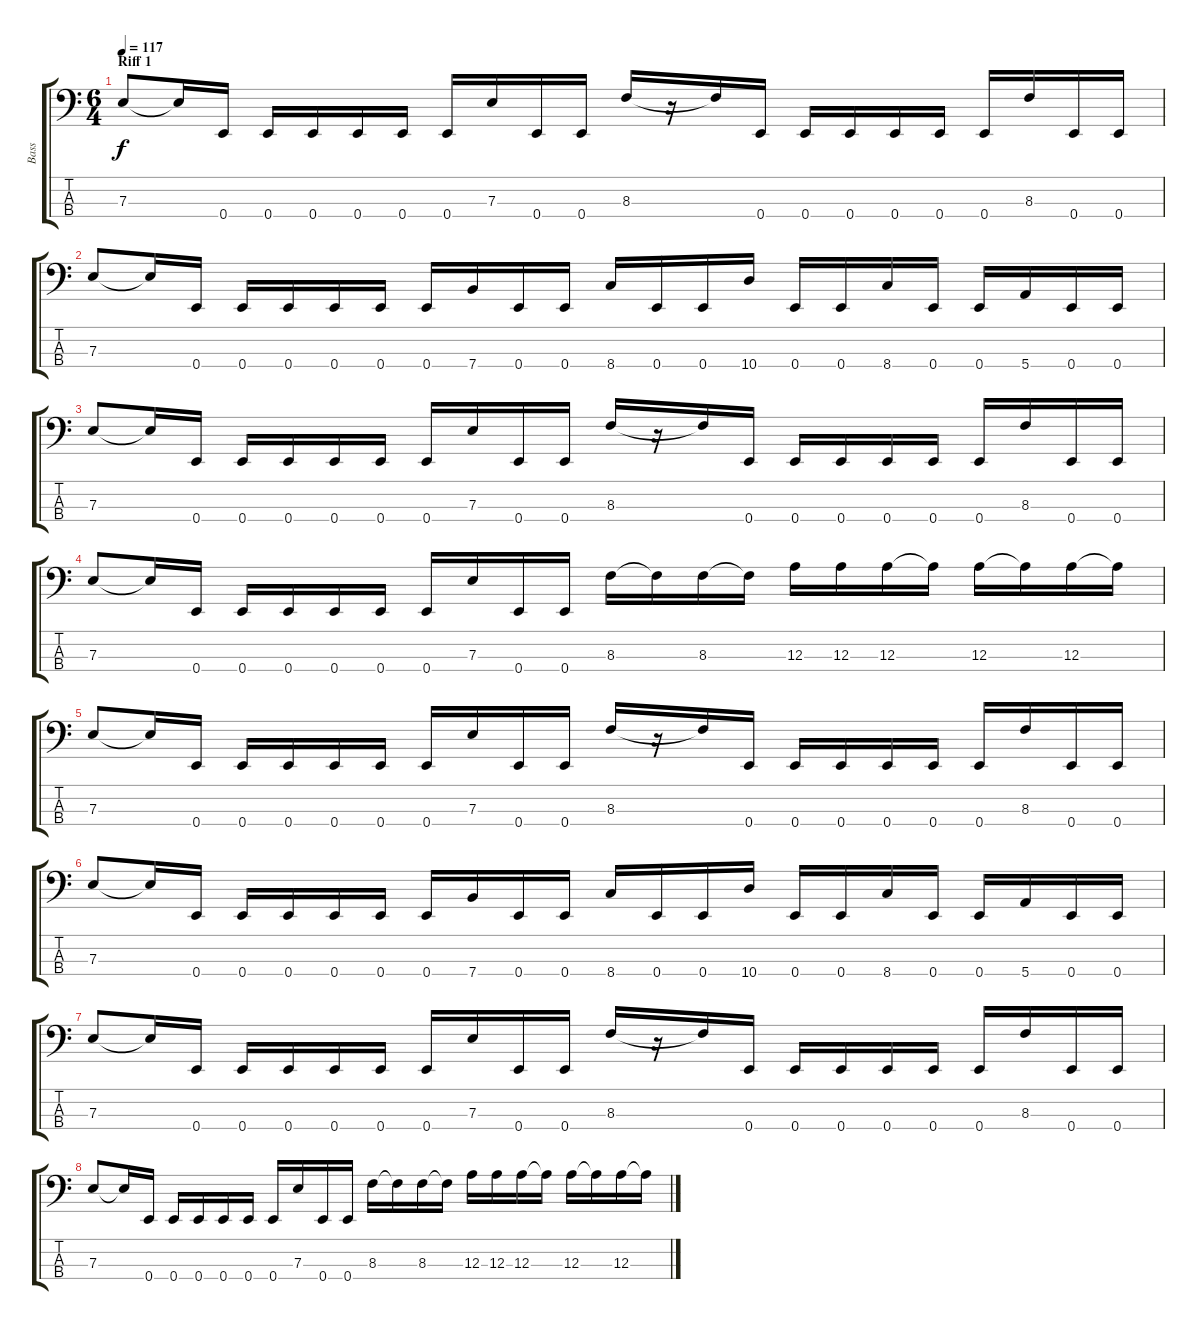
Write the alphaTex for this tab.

\track ("Bass" "Bass") {instrument electricbasspick}
\staff {score tabs}
\tuning (G2 D2 A1 E1) {hide}
\ts (6 4)
\section ("" "Riff 1 ")
\tempo 117
\clef f4
\ks c
7.3.8{dy f instrument electricbasspick} 7.3{t}.16 0.4.16 0.4.16 0.4.16 0.4.16 0.4.16 0.4.16 7.3.16 0.4.16 0.4.16 8.3.16 r.16 8.3{t}.16 0.4.16 0.4.16 0.4.16 0.4.16 0.4.16 0.4.16 8.3.16 0.4.16 0.4.16 |
7.3.8 7.3{t}.16 0.4.16 0.4.16 0.4.16 0.4.16 0.4.16 0.4.16 7.4.16 0.4.16 0.4.16 8.4.16 0.4.16 0.4.16 10.4.16 0.4.16 0.4.16 8.4.16 0.4.16 0.4.16 5.4.16 0.4.16 0.4.16 |
7.3.8 7.3{t}.16 0.4.16 0.4.16 0.4.16 0.4.16 0.4.16 0.4.16 7.3.16 0.4.16 0.4.16 8.3.16 r.16 8.3{t}.16 0.4.16 0.4.16 0.4.16 0.4.16 0.4.16 0.4.16 8.3.16 0.4.16 0.4.16 |
7.3.8 7.3{t}.16 0.4.16 0.4.16 0.4.16 0.4.16 0.4.16 0.4.16 7.3.16 0.4.16 0.4.16 8.3.16 8.3{t}.16 8.3.16 8.3{t}.16 12.3.16 12.3.16 12.3.16 12.3{t}.16 12.3.16 12.3{t}.16 12.3.16 12.3{t}.16 |
7.3.8 7.3{t}.16 0.4.16 0.4.16 0.4.16 0.4.16 0.4.16 0.4.16 7.3.16 0.4.16 0.4.16 8.3.16 r.16 8.3{t}.16 0.4.16 0.4.16 0.4.16 0.4.16 0.4.16 0.4.16 8.3.16 0.4.16 0.4.16 |
7.3.8 7.3{t}.16 0.4.16 0.4.16 0.4.16 0.4.16 0.4.16 0.4.16 7.4.16 0.4.16 0.4.16 8.4.16 0.4.16 0.4.16 10.4.16 0.4.16 0.4.16 8.4.16 0.4.16 0.4.16 5.4.16 0.4.16 0.4.16 |
7.3.8 7.3{t}.16 0.4.16 0.4.16 0.4.16 0.4.16 0.4.16 0.4.16 7.3.16 0.4.16 0.4.16 8.3.16 r.16 8.3{t}.16 0.4.16 0.4.16 0.4.16 0.4.16 0.4.16 0.4.16 8.3.16 0.4.16 0.4.16 |
7.3.8 7.3{t}.16 0.4.16 0.4.16 0.4.16 0.4.16 0.4.16 0.4.16 7.3.16 0.4.16 0.4.16 8.3.16 8.3{t}.16 8.3.16 8.3{t}.16 12.3.16 12.3.16 12.3.16 12.3{t}.16 12.3.16 12.3{t}.16 12.3.16 12.3{t}.16
